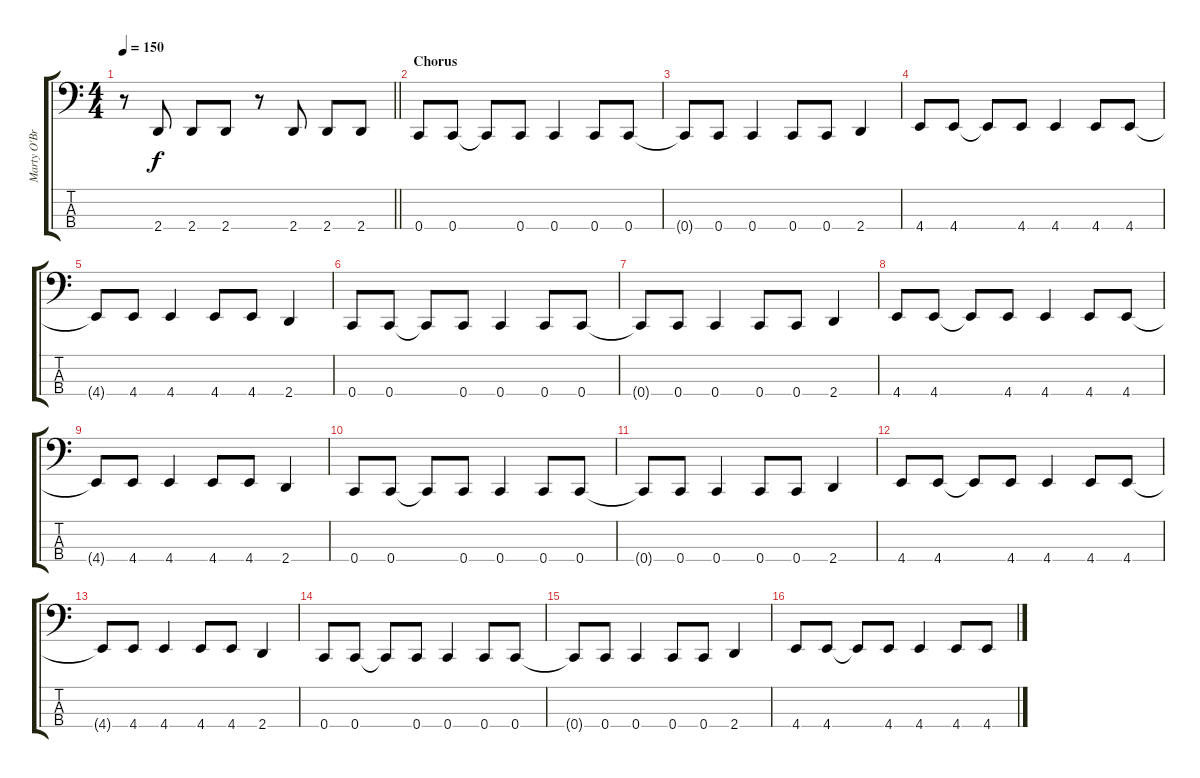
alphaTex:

\track ("Marty O'Brien" "Marty O'Br") {instrument electricbasspick}
\staff {score tabs}
\tuning (F2 C2 G1 C1) {hide}
\ts (4 4)
\tempo 150
\clef f4
\barLineRight lightlight
\ks c
r.8{dy f} 2.4.8 2.4.8 2.4.8 r.8 2.4.8 2.4.8 2.4.8 |
\section ("" "Chorus")
0.4.8 0.4.8 0.4{t}.8 0.4.8 0.4.4 0.4.8 0.4.8 |
0.4{t}.8 0.4.8 0.4.4 0.4.8 0.4.8 2.4.4 |
4.4.8 4.4.8 4.4{t}.8 4.4.8 4.4.4 4.4.8 4.4.8 |
4.4{t}.8 4.4.8 4.4.4 4.4.8 4.4.8 2.4.4 |
0.4.8 0.4.8 0.4{t}.8 0.4.8 0.4.4 0.4.8 0.4.8 |
0.4{t}.8 0.4.8 0.4.4 0.4.8 0.4.8 2.4.4 |
4.4.8 4.4.8 4.4{t}.8 4.4.8 4.4.4 4.4.8 4.4.8 |
4.4{t}.8 4.4.8 4.4.4 4.4.8 4.4.8 2.4.4 |
0.4.8 0.4.8 0.4{t}.8 0.4.8 0.4.4 0.4.8 0.4.8 |
0.4{t}.8 0.4.8 0.4.4 0.4.8 0.4.8 2.4.4 |
4.4.8 4.4.8 4.4{t}.8 4.4.8 4.4.4 4.4.8 4.4.8 |
4.4{t}.8 4.4.8 4.4.4 4.4.8 4.4.8 2.4.4 |
0.4.8 0.4.8 0.4{t}.8 0.4.8 0.4.4 0.4.8 0.4.8 |
0.4{t}.8 0.4.8 0.4.4 0.4.8 0.4.8 2.4.4 |
4.4.8 4.4.8 4.4{t}.8 4.4.8 4.4.4 4.4.8 4.4.8
